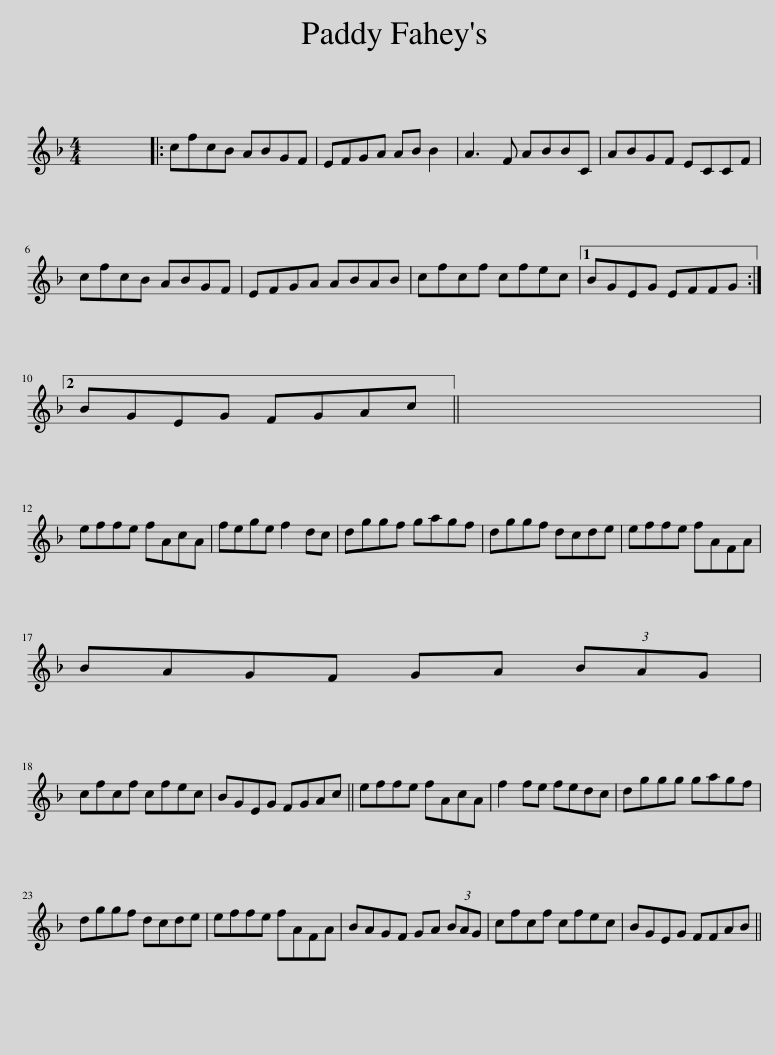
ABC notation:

X:1
L:1/8
M:4/4
I:linebreak $
K:F
V:1 treble
V:1
 x8 |: cfcB ABGF | EFGA AB B2 | A3 F ABBC | ABGF ECCF |$ %5
 cfcB ABGF | EFGA ABAB | cfcf cfec |1 BGEG EFFG :|2$ BGEG FGAc || %10
 x8 |$ effe fAcA | fege f2 dc | dggf gagf | dggf dcde | %15
 effe fAFA |$ BAGF GA (3BAG |$ cfcf cfec | BGEG FGAc || effe fAcA | %20
 f2 fe fedc | dggg gagf |$ dggf dcde | effe fAFA | BAGF GA (3BAG | %25
 cfcf cfec | BGEG FFAB || %27
